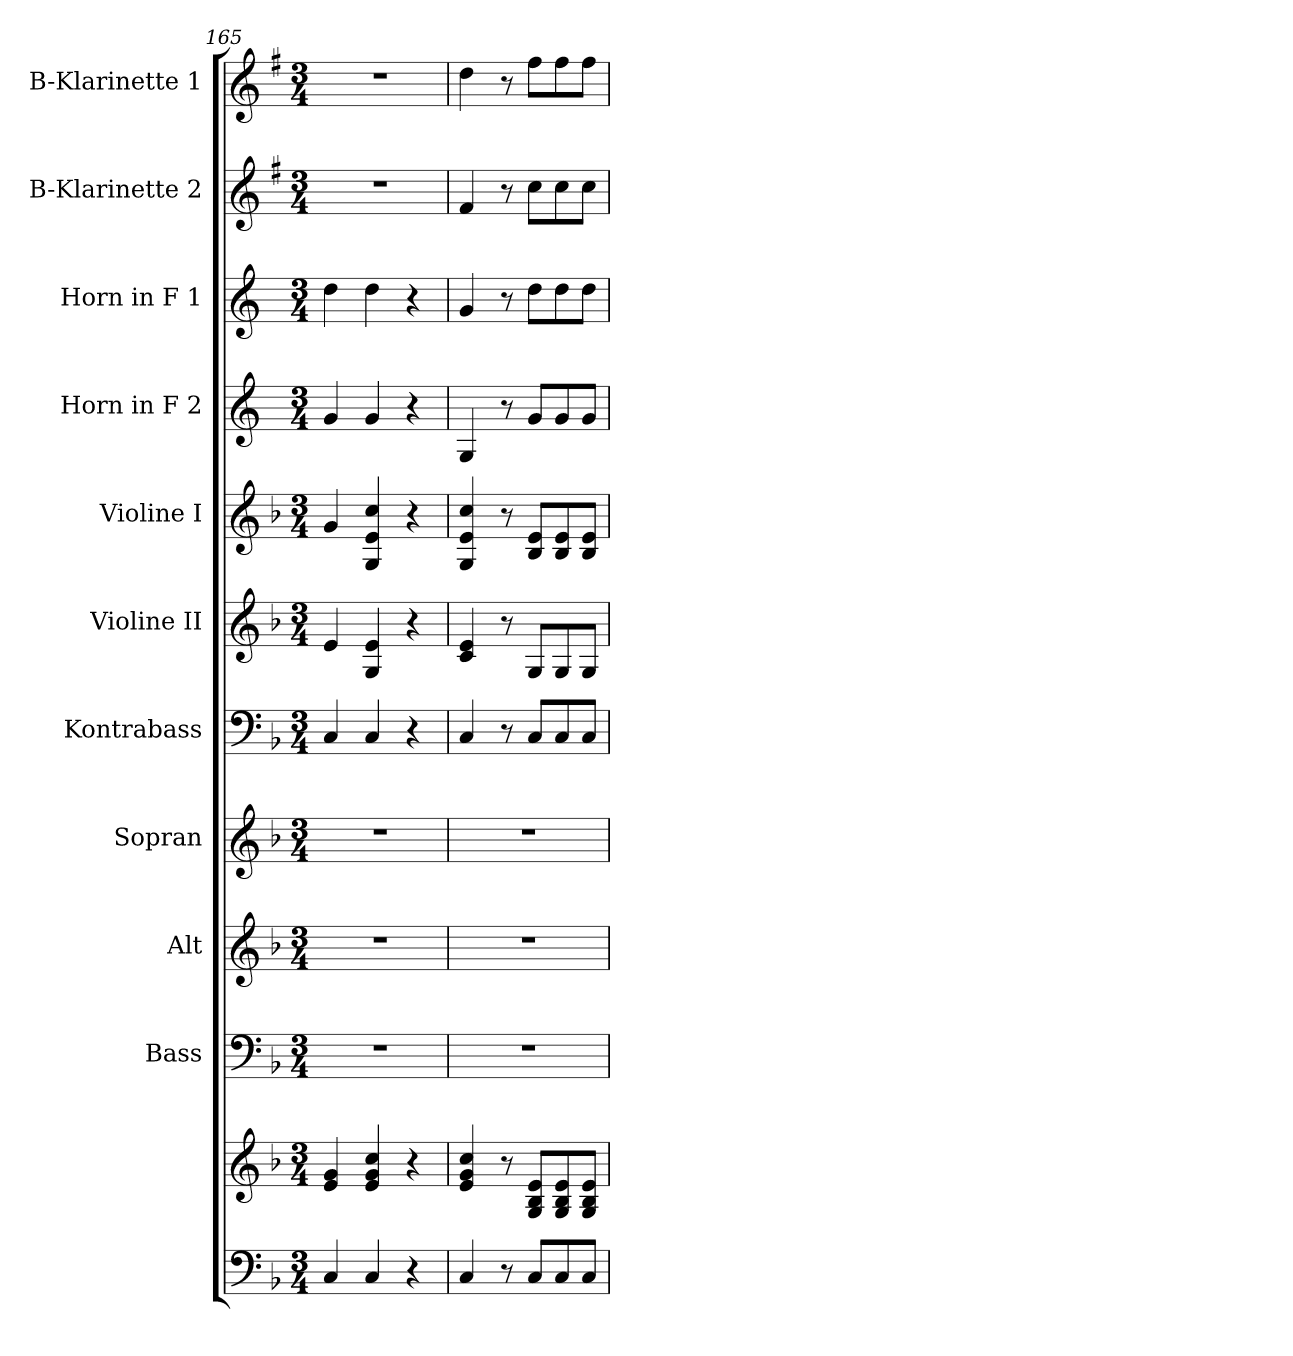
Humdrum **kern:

**kern	**kern	**kern	**kern	**kern	**kern	**kern	**kern	**kern	**kern	**kern	**kern
*part11	*part11	*part10	*part9	*part8	*part7	*part6	*part5	*part4	*part3	*part2	*part1
*staff12	*staff11	*staff10	*staff9	*staff8	*staff7	*staff6	*staff5	*staff4	*staff3	*staff2	*staff1
*	*	*I"Bass	*I"Alt	*I"Sopran	*I"Kontrabass	*I"Violine II	*I"Violine I	*I"Horn in F 2	*I"Horn in F 1	*I"B-Klarinette 2	*I"B-Klarinette 1
*	*	*I'B.	*I'A.	*I'S.	*I'Kb.	*I'Vl. II	*I'Vl. I	*	*	*I'B Kl. 2	*I'B Kl. 1
*clefF4	*clefG2	*clefF4	*clefG2	*clefG2	*clefF4	*clefG2	*clefG2	*clefG2	*clefG2	*clefG2	*clefG2
*	*	*	*	*	*ITrd7c12	*	*	*ITrd4c7	*ITrd4c7	*ITrd1c2	*ITrd1c2
*k[b-]	*k[b-]	*k[b-]	*k[b-]	*k[b-]	*k[b-]	*k[b-]	*k[b-]	*k[b-]	*k[b-]	*k[b-]	*k[b-]
*F:	*F:	*F:	*F:	*F:	*F:	*F:	*F:	*F:	*F:	*F:	*F:
*M3/4	*M3/4	*M3/4	*M3/4	*M3/4	*M3/4	*M3/4	*M3/4	*M3/4	*M3/4	*M3/4	*M3/4
=165	=165	=165	=165	=165	=165	=165	=165	=165	=165	=165	=165
4C/	4e/ 4g/	2.r	2.r	2.r	4CC/	4e/	4g/	4c/	4g\	2.r	2.r
4C/	4e/ 4g/ 4cc/	.	.	.	4CC/	4G/ 4e/	4G/ 4e/ 4cc/	4c/	4g\	.	.
4r	4r	.	.	.	4r	4r	4r	4r	4r	.	.
=166	=166	=166	=166	=166	=166	=166	=166	=166	=166	=166	=166
4C/	4e/ 4g/ 4cc/	2.r	2.r	2.r	4CC/	4c/ 4e/	4G/ 4e/ 4cc/	4C/	4c/	4e/	4cc\
8r	8r	.	.	.	8r	8r	8r	8r	8r	8r	8r
8C/L	8G/ 8B-/ 8e/L	.	.	.	8CC/L	8G/L	8B-/ 8e/L	8c/L	8g\L	8b-\L	8ee\L
8C/	8G/ 8B-/ 8e/	.	.	.	8CC/	8G/	8B-/ 8e/	8c/	8g\	8b-\	8ee\
8C/J	8G/ 8B-/ 8e/J	.	.	.	8CC/J	8G/J	8B-/ 8e/J	8c/J	8g\J	8b-\J	8ee\J
=	=	=	=	=	=	=	=	=	=	=	=
*-	*-	*-	*-	*-	*-	*-	*-	*-	*-	*-	*-
